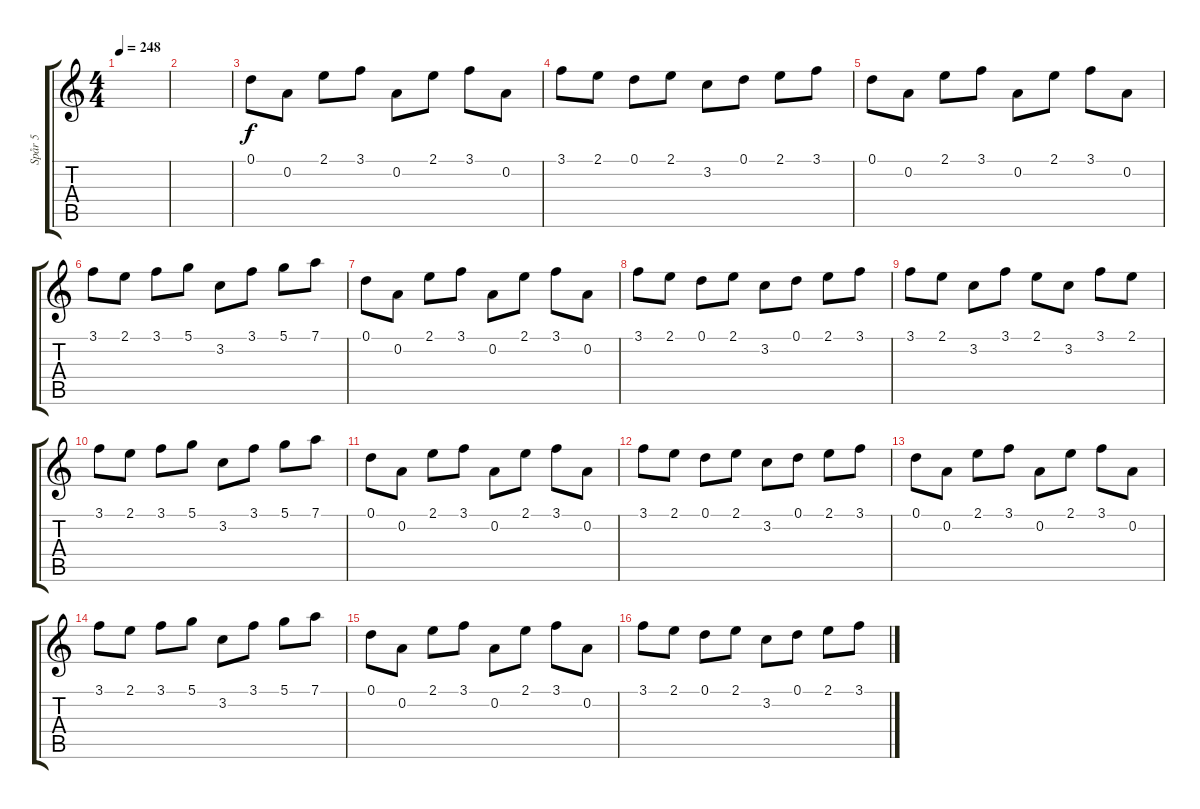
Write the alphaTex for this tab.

\track ("Spår 5" "Spår 5") {instrument acousticguitarsteel}
\staff {score tabs}
\tuning (D4 A3 F3 C3 G2 C2) {hide}
\ts (4 4)
\tempo 248
\clef g2
\ks c
|
|
0.1.8 0.2.8 2.1.8 3.1.8 0.2.8 2.1.8 3.1.8 0.2.8 |
3.1.8 2.1.8 0.1.8 2.1.8 3.2.8 0.1.8 2.1.8 3.1.8 |
0.1.8 0.2.8 2.1.8 3.1.8 0.2.8 2.1.8 3.1.8 0.2.8 |
3.1.8 2.1.8 3.1.8 5.1.8 3.2.8 3.1.8 5.1.8 7.1.8 |
0.1.8 0.2.8 2.1.8 3.1.8 0.2.8 2.1.8 3.1.8 0.2.8 |
3.1.8 2.1.8 0.1.8 2.1.8 3.2.8 0.1.8 2.1.8 3.1.8 |
3.1.8 2.1.8 3.2.8 3.1.8 2.1.8 3.2.8 3.1.8 2.1.8 |
3.1.8 2.1.8 3.1.8 5.1.8 3.2.8 3.1.8 5.1.8 7.1.8 |
0.1.8 0.2.8 2.1.8 3.1.8 0.2.8 2.1.8 3.1.8 0.2.8 |
3.1.8 2.1.8 0.1.8 2.1.8 3.2.8 0.1.8 2.1.8 3.1.8 |
0.1.8 0.2.8 2.1.8 3.1.8 0.2.8 2.1.8 3.1.8 0.2.8 |
3.1.8 2.1.8 3.1.8 5.1.8 3.2.8 3.1.8 5.1.8 7.1.8 |
0.1.8 0.2.8 2.1.8 3.1.8 0.2.8 2.1.8 3.1.8 0.2.8 |
3.1.8 2.1.8 0.1.8 2.1.8 3.2.8 0.1.8 2.1.8 3.1.8
